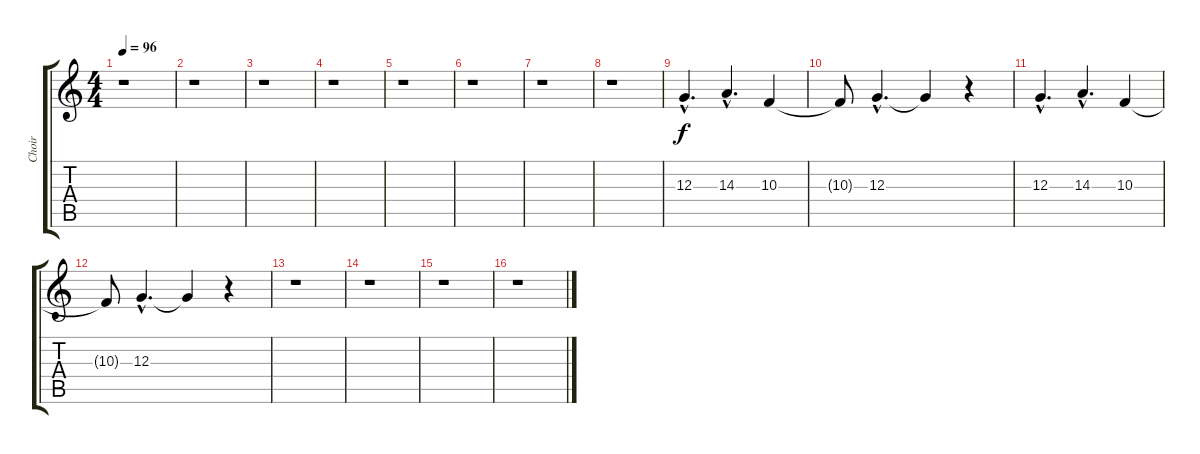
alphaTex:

\track ("Choir" "Choir") {instrument choiraahs}
\staff {score tabs}
\tuning (E4 B3 G3 D3 A2 E2) {hide}
\ts (4 4)
\tempo 96
\clef g2
\ks c
r.1{dy f} |
r.1 |
r.1 |
r.1 |
r.1 |
r.1 |
r.1 |
r.1 |
12.3{hac}.4{d} 14.3{hac}.4{d} 10.3.4 |
10.3{t}.8 12.3{hac}.4{d} 12.3{t}.4 r.4 |
12.3{hac}.4{d} 14.3{hac}.4{d} 10.3.4 |
10.3{t}.8 12.3{hac}.4{d} 12.3{t}.4 r.4 |
r.1 |
r.1 |
r.1 |
r.1
